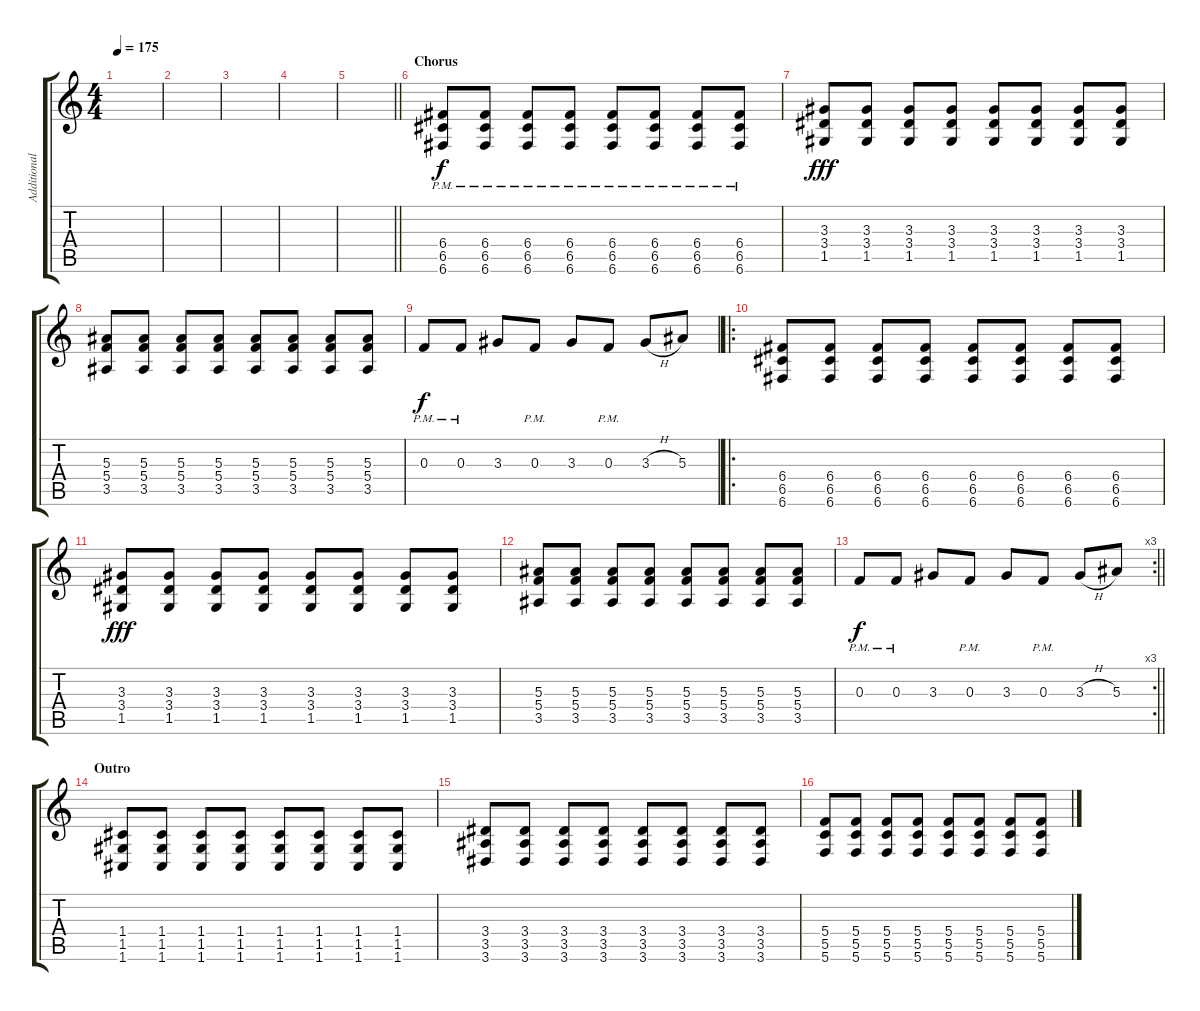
\track ("Additional Guitar" "Additional") {instrument distortionguitar}
\staff {score tabs}
\tuning (D4 A3 F3 C3 G2 C2) {hide}
\ts (4 4)
\tempo 175
\clef g2
\ks c
|
|
|
|
\barLineRight lightlight
|
\section ("" "Chorus")
(6.4{pm} 6.5{pm} 6.6{pm}).8 (6.4{pm} 6.5{pm} 6.6{pm}).8 (6.4{pm} 6.5{pm} 6.6{pm}).8 (6.4{pm} 6.5{pm} 6.6{pm}).8 (6.4{pm} 6.5{pm} 6.6{pm}).8 (6.4{pm} 6.5{pm} 6.6{pm}).8 (6.4{pm} 6.5{pm} 6.6{pm}).8 (6.4{pm} 6.5{pm} 6.6{pm}).8 |
(3.3 3.4 1.5).8{dy fff} (3.3 3.4 1.5).8 (3.3 3.4 1.5).8 (3.3 3.4 1.5).8 (3.3 3.4 1.5).8 (3.3 3.4 1.5).8 (3.3 3.4 1.5).8 (3.3 3.4 1.5).8 |
(5.3 5.4 3.5).8 (5.3 5.4 3.5).8 (5.3 5.4 3.5).8 (5.3 5.4 3.5).8 (5.3 5.4 3.5).8 (5.3 5.4 3.5).8 (5.3 5.4 3.5).8 (5.3 5.4 3.5).8 |
0.3{pm}.8{dy f} 0.3{pm}.8 3.3.8 0.3{pm}.8 3.3.8 0.3{pm}.8 3.3{h}.8 5.3.8 |
\ro
(6.4 6.5 6.6).8 (6.4 6.5 6.6).8 (6.4 6.5 6.6).8 (6.4 6.5 6.6).8 (6.4 6.5 6.6).8 (6.4 6.5 6.6).8 (6.4 6.5 6.6).8 (6.4 6.5 6.6).8 |
(3.3 3.4 1.5).8{dy fff} (3.3 3.4 1.5).8 (3.3 3.4 1.5).8 (3.3 3.4 1.5).8 (3.3 3.4 1.5).8 (3.3 3.4 1.5).8 (3.3 3.4 1.5).8 (3.3 3.4 1.5).8 |
(5.3 5.4 3.5).8 (5.3 5.4 3.5).8 (5.3 5.4 3.5).8 (5.3 5.4 3.5).8 (5.3 5.4 3.5).8 (5.3 5.4 3.5).8 (5.3 5.4 3.5).8 (5.3 5.4 3.5).8 |
\rc 3
\barLineRight lightlight
0.3{pm}.8{dy f} 0.3{pm}.8 3.3.8 0.3{pm}.8 3.3.8 0.3{pm}.8 3.3{h}.8 5.3.8 |
\section ("" "Outro")
(1.4 1.5 1.6).8 (1.4 1.5 1.6).8 (1.4 1.5 1.6).8 (1.4 1.5 1.6).8 (1.4 1.5 1.6).8 (1.4 1.5 1.6).8 (1.4 1.5 1.6).8 (1.4 1.5 1.6).8 |
(3.4 3.5 3.6).8 (3.4 3.5 3.6).8 (3.4 3.5 3.6).8 (3.4 3.5 3.6).8 (3.4 3.5 3.6).8 (3.4 3.5 3.6).8 (3.4 3.5 3.6).8 (3.4 3.5 3.6).8 |
(5.4 5.5 5.6).8 (5.4 5.5 5.6).8 (5.4 5.5 5.6).8 (5.4 5.5 5.6).8 (5.4 5.5 5.6).8 (5.4 5.5 5.6).8 (5.4 5.5 5.6).8 (5.4 5.5 5.6).8
